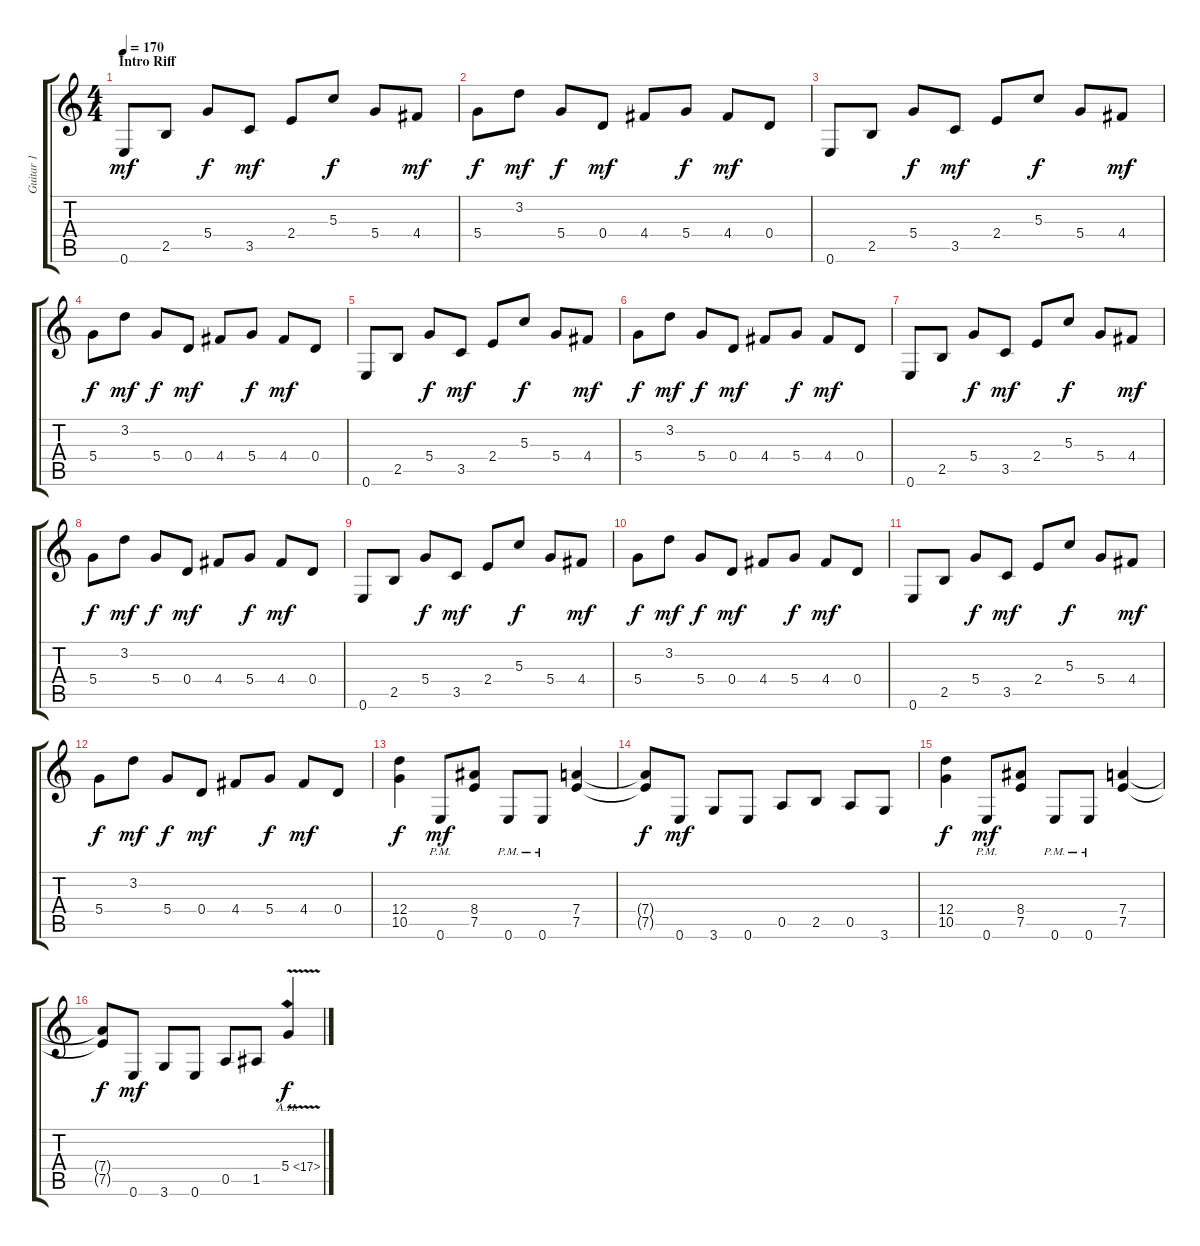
\track ("Guitar 1" "Guitar 1") {instrument overdrivenguitar}
\staff {score tabs}
\tuning (E4 B3 G3 D3 A2 E2) {hide}
\ts (4 4)
\section ("" "Intro Riff")
\tempo 170
\clef g2
\ks c
0.6.8{dy mf instrument overdrivenguitar} 2.5.8 5.4.8{dy f} 3.5.8{dy mf} 2.4.8 5.3.8{dy f} 5.4.8 4.4.8{dy mf} |
5.4.8{dy f} 3.2.8{dy mf} 5.4.8{dy f} 0.4.8{dy mf} 4.4.8 5.4.8{dy f} 4.4.8{dy mf} 0.4.8 |
0.6.8 2.5.8 5.4.8{dy f} 3.5.8{dy mf} 2.4.8 5.3.8{dy f} 5.4.8 4.4.8{dy mf} |
5.4.8{dy f} 3.2.8{dy mf} 5.4.8{dy f} 0.4.8{dy mf} 4.4.8 5.4.8{dy f} 4.4.8{dy mf} 0.4.8 |
0.6.8 2.5.8 5.4.8{dy f} 3.5.8{dy mf} 2.4.8 5.3.8{dy f} 5.4.8 4.4.8{dy mf} |
5.4.8{dy f} 3.2.8{dy mf} 5.4.8{dy f} 0.4.8{dy mf} 4.4.8 5.4.8{dy f} 4.4.8{dy mf} 0.4.8 |
0.6.8 2.5.8 5.4.8{dy f} 3.5.8{dy mf} 2.4.8 5.3.8{dy f} 5.4.8 4.4.8{dy mf} |
5.4.8{dy f} 3.2.8{dy mf} 5.4.8{dy f} 0.4.8{dy mf} 4.4.8 5.4.8{dy f} 4.4.8{dy mf} 0.4.8 |
0.6.8 2.5.8 5.4.8{dy f} 3.5.8{dy mf} 2.4.8 5.3.8{dy f} 5.4.8 4.4.8{dy mf} |
5.4.8{dy f} 3.2.8{dy mf} 5.4.8{dy f} 0.4.8{dy mf} 4.4.8 5.4.8{dy f} 4.4.8{dy mf} 0.4.8 |
0.6.8 2.5.8 5.4.8{dy f} 3.5.8{dy mf} 2.4.8 5.3.8{dy f} 5.4.8 4.4.8{dy mf} |
5.4.8{dy f} 3.2.8{dy mf} 5.4.8{dy f} 0.4.8{dy mf} 4.4.8 5.4.8{dy f} 4.4.8{dy mf} 0.4.8 |
(12.4 10.5).4{dy f} 0.6{pm}.8{dy mf} (8.4 7.5).8 0.6{pm}.8 0.6{pm}.8 (7.4 7.5).4 |
(7.4{t} 7.5{t}).8{dy f} 0.6.8{dy mf} 3.6.8 0.6.8 0.5.8 2.5.8 0.5.8 3.6.8 |
(12.4 10.5).4{dy f} 0.6{pm}.8{dy mf} (8.4 7.5).8 0.6{pm}.8 0.6{pm}.8 (7.4 7.5).4 |
(7.4{t} 7.5{t}).8{dy f} 0.6.8{dy mf} 3.6.8 0.6.8 0.5.8 1.5.8 5.4{ah 12 v}.4{dy f}
